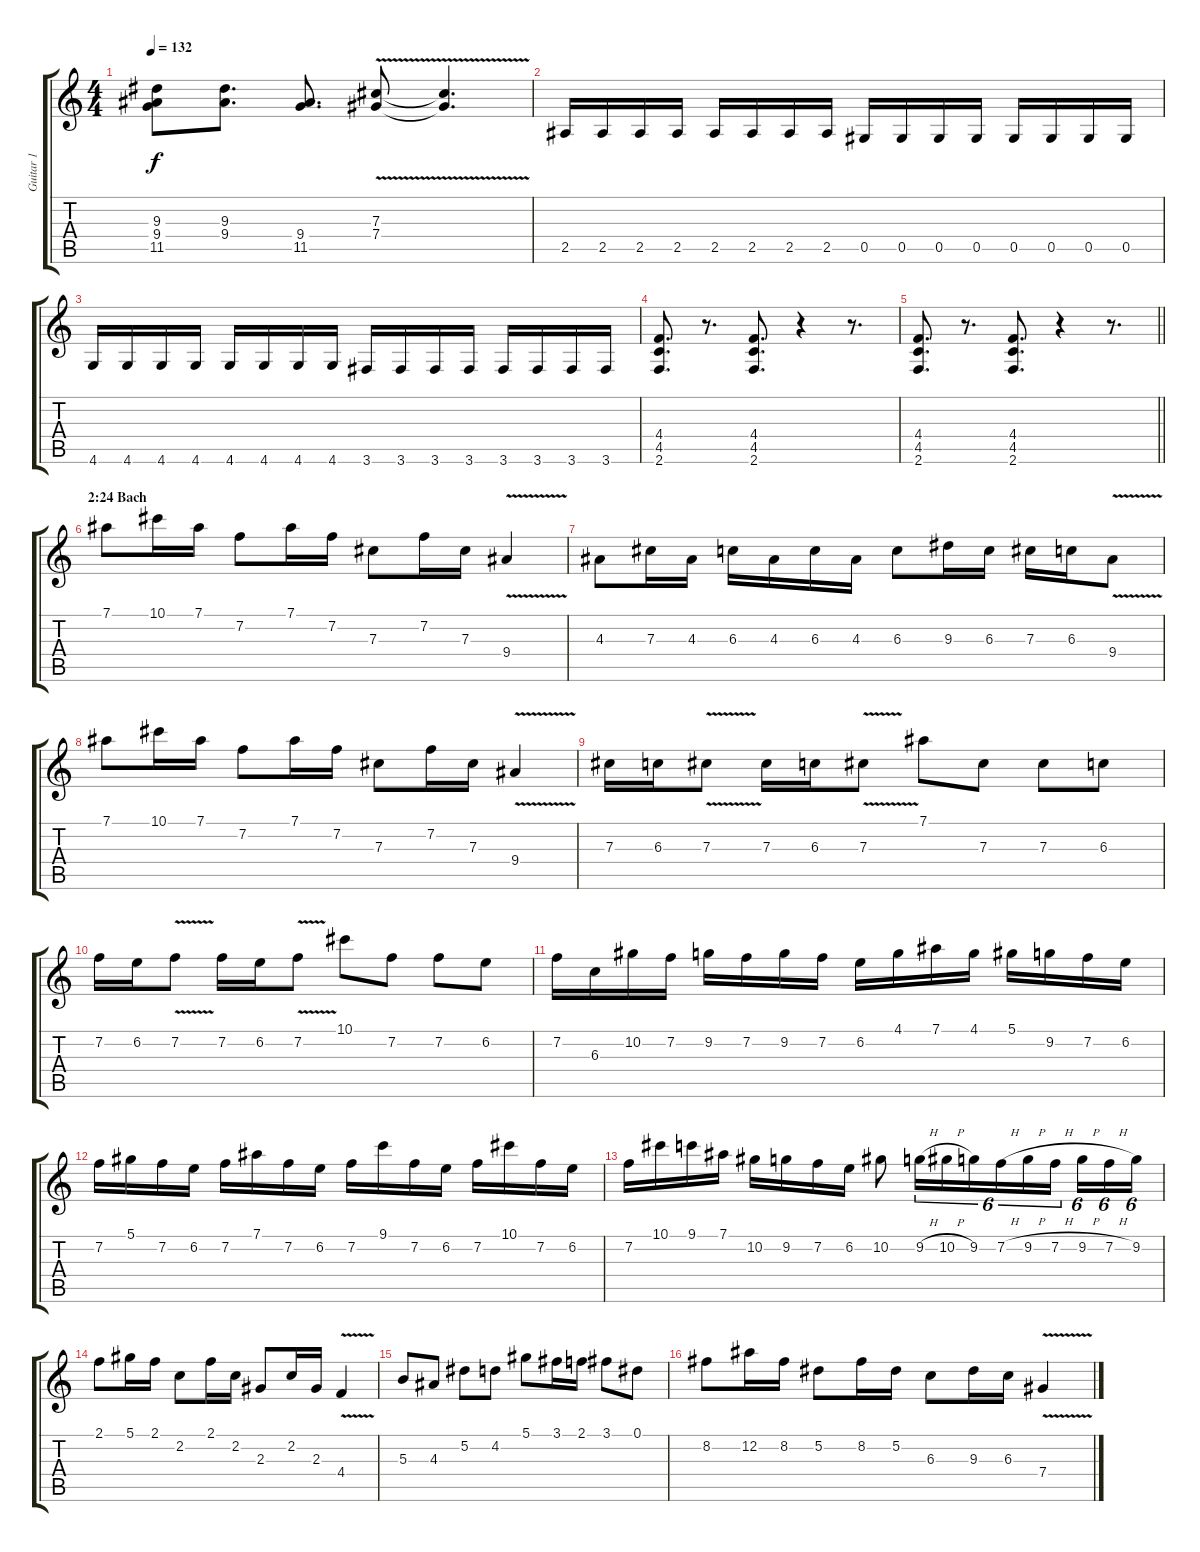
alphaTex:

\track ("Guitar 1" "Guitar 1") {instrument overdrivenguitar}
\staff {score tabs}
\tuning (Eb4 Bb3 Gb3 Db3 Ab2 Eb2) {hide}
\ts (4 4)
\tempo 132
\clef g2
\ks c
(9.3{t} 9.4{t} 11.5{t}).8{dy f} (9.3 9.4).8{d} (9.4 11.5).8{d} (7.3 7.4{v}).8 (7.3{t} 7.4{t}).4{d} |
2.5.16 2.5.16 2.5.16 2.5.16 2.5.16 2.5.16 2.5.16 2.5.16 0.5.16 0.5.16 0.5.16 0.5.16 0.5.16 0.5.16 0.5.16 0.5.16 |
4.6.16 4.6.16 4.6.16 4.6.16 4.6.16 4.6.16 4.6.16 4.6.16 3.6.16 3.6.16 3.6.16 3.6.16 3.6.16 3.6.16 3.6.16 3.6.16 |
(4.4 4.5 2.6).8{d} r.8{d} (4.4 4.5 2.6).8{d} r.4 r.8{d} |
\barLineRight lightlight
(4.4 4.5 2.6).8{d} r.8{d} (4.4 4.5 2.6).8{d} r.4 r.8{d} |
\section ("" "2:24 Bach")
7.1.8 10.1.16 7.1.16 7.2.8 7.1.16 7.2.16 7.3.8 7.2.16 7.3.16 9.4{v}.4 |
4.3.8 7.3.16 4.3.16 6.3.16 4.3.16 6.3.16 4.3.16 6.3.8 9.3.16 6.3.16 7.3.16 6.3.16 9.4{v}.8 |
7.1.8 10.1.16 7.1.16 7.2.8 7.1.16 7.2.16 7.3.8 7.2.16 7.3.16 9.4{v}.4 |
7.3.16 6.3.16 7.3{v}.8 7.3.16 6.3.16 7.3{v}.8 7.1.8 7.3.8 7.3.8 6.3.8 |
7.2.16 6.2.16 7.2{v}.8 7.2.16 6.2.16 7.2{v}.8 10.1.8 7.2.8 7.2.8 6.2.8 |
7.2.16 6.3.16 10.2.16 7.2.16 9.2.16 7.2.16 9.2.16 7.2.16 6.2.16 4.1.16 7.1.16 4.1.16 5.1.16 9.2.16 7.2.16 6.2.16 |
7.2.16 5.1.16 7.2.16 6.2.16 7.2.16 7.1.16 7.2.16 6.2.16 7.2.16 9.1.16 7.2.16 6.2.16 7.2.16 10.1.16 7.2.16 6.2.16 |
7.2.16 10.1.16 9.1.16 7.1.16 10.2.16 9.2.16 7.2.16 6.2.16 10.2.8 9.2{h}.16{tu (6 4)} 10.2{h}.16{tu (6 4)} 9.2.16{tu (6 4)} 7.2{h}.16{tu (6 4)} 9.2{h}.16{tu (6 4)} 7.2{h}.16{tu (6 4) beam splitsecondary} 9.2{h}.16{tu (6 4)} 7.2{h}.16{tu (6 4)} 9.2.16{tu (6 4)} |
2.1.8 5.1.16 2.1.16 2.2.8 2.1.16 2.2.16 2.3.8 2.2.16 2.3.16 4.4{v}.4 |
5.3.8 4.3.8 5.2.8 4.2.8 5.1.8 3.1.16 2.1.16 3.1.8 0.1.8 |
8.2.8 12.2.16 8.2.16 5.2.8 8.2.16 5.2.16 6.3.8 9.3.16 6.3.16 7.4{v}.4
